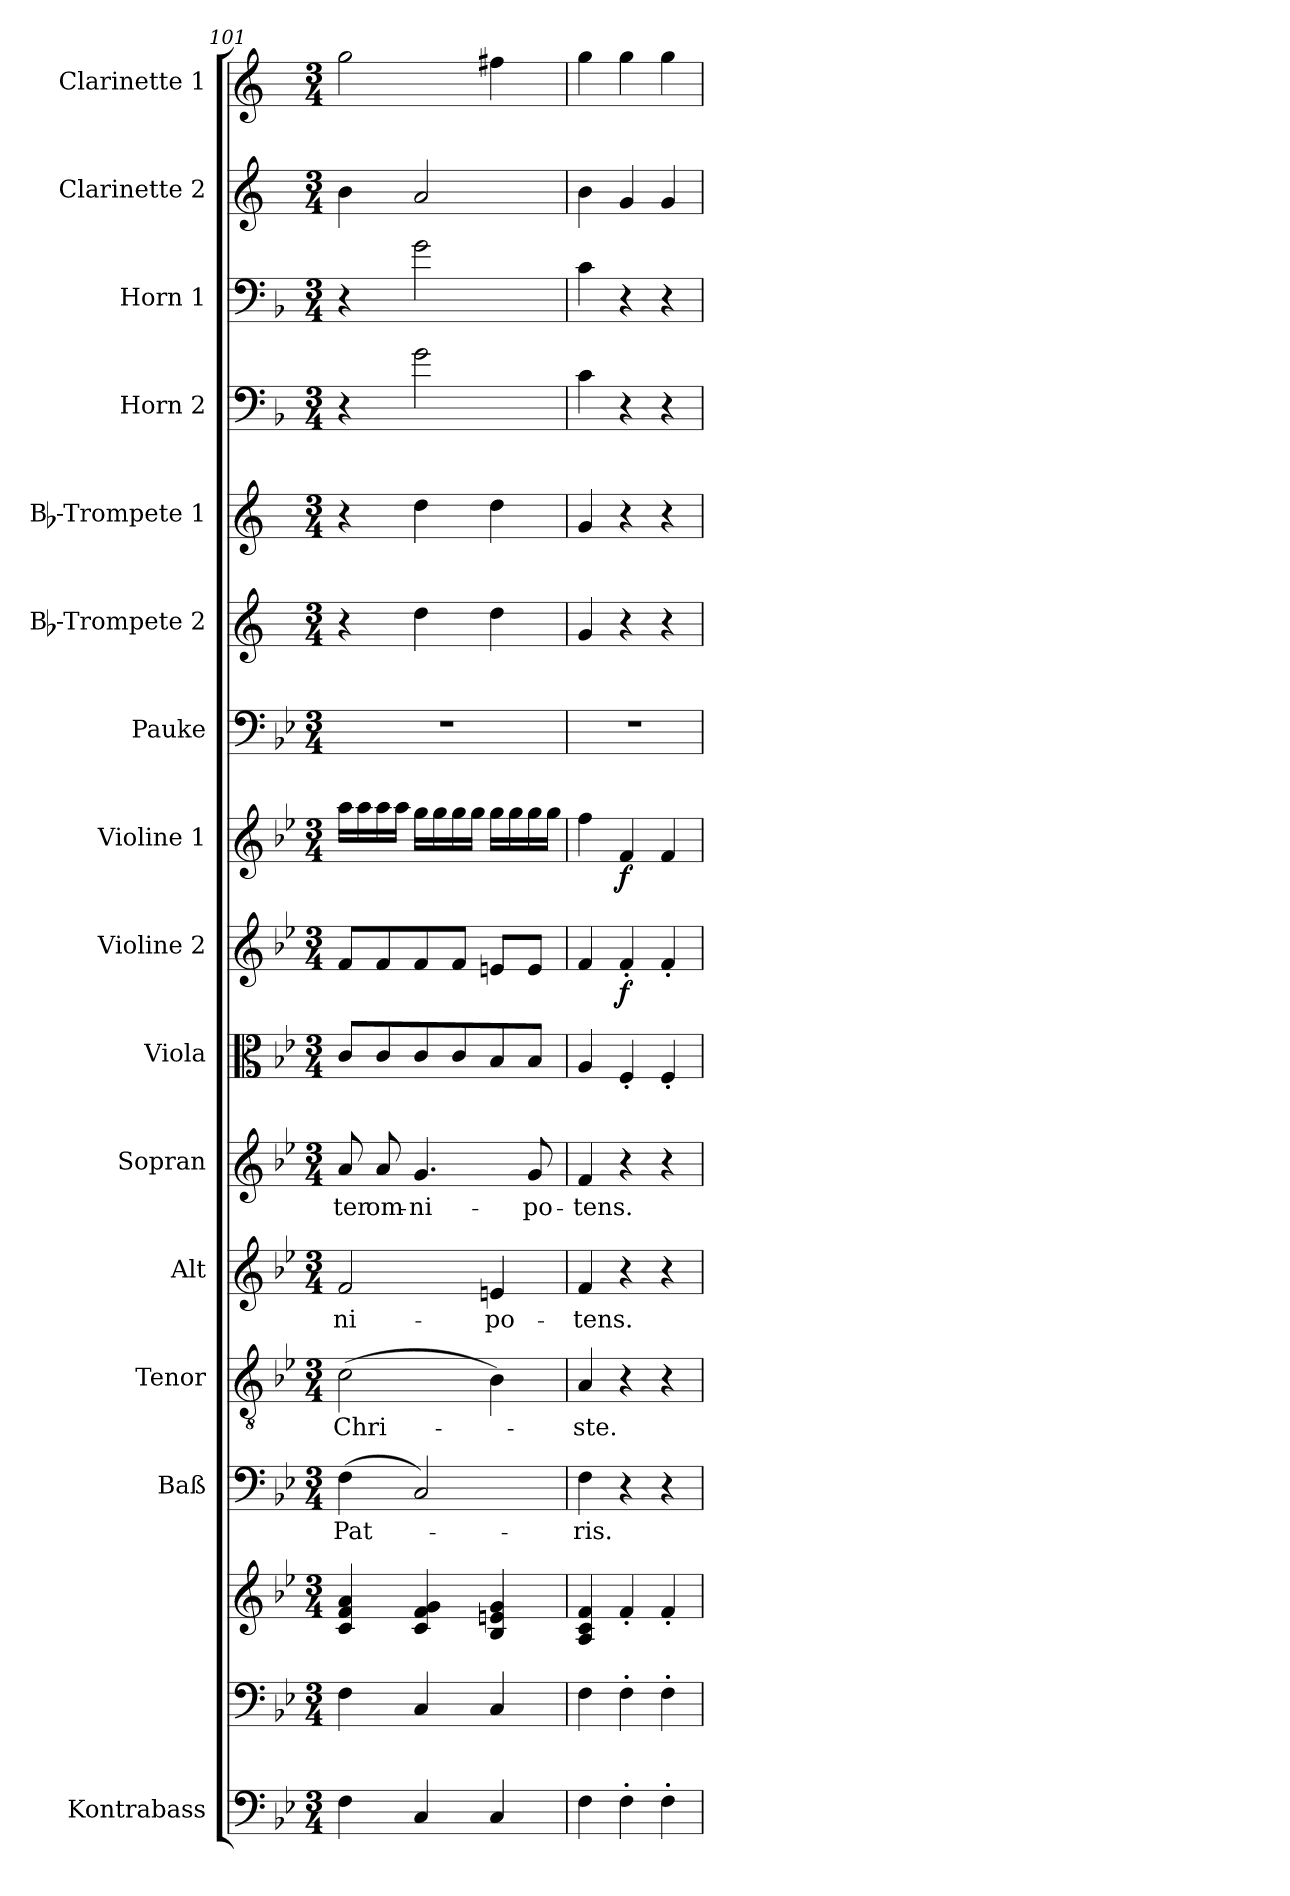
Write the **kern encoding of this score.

**kern	**kern	**kern	**kern	**text	**kern	**text	**kern	**text	**kern	**text	**kern	**kern	**dynam	**kern	**dynam	**kern	**kern	**kern	**kern	**kern	**kern	**kern
*part16	*part15	*part15	*part14	*part14	*part13	*part13	*part12	*part12	*part11	*part11	*part10	*part9	*part9	*part8	*part8	*part7	*part6	*part5	*part4	*part3	*part2	*part1
*staff17	*staff16	*staff15	*staff14	*staff14	*staff13	*staff13	*staff12	*staff12	*staff11	*staff11	*staff10	*staff9	*staff9	*staff8	*staff8	*staff7	*staff6	*staff5	*staff4	*staff3	*staff2	*staff1
*I"Kontrabass	*	*	*I"Baß	*	*I"Tenor	*	*I"Alt	*	*I"Sopran	*	*I"Viola	*I"Violine 2	*	*I"Violine 1	*	*I"Pauke	*I"Bb-Trompete 2	*I"Bb-Trompete 1	*I"Horn 2	*I"Horn 1	*I"Clarinette 2	*I"Clarinette 1
*I'Kb.	*	*	*I'Baß	*	*I'Ten	*	*I'Alt	*	*I'Sop	*	*I'Vla.	*I'Vln. 2	*	*I'Vln. 1	*	*I'Pk.	*I'Bb Trp. 2	*I'Bb Trp. 1	*I'Hrn. 2	*I'Hrn. 1	*I'Cl. 2	*I'Cl. 1
*clefF4	*clefF4	*clefG2	*clefF4	*	*clefGv2	*	*clefG2	*	*clefG2	*	*clefC3	*clefG2	*	*clefG2	*	*clefF4	*clefG2	*clefG2	*clefF4	*clefF4	*clefG2	*clefG2
*ITrd7c12	*	*	*	*	*	*	*	*	*	*	*	*	*	*	*	*	*ITrd1c2	*ITrd1c2	*ITrd4c7	*ITrd4c7	*ITrd1c2	*ITrd1c2
*k[b-e-]	*k[b-e-]	*k[b-e-]	*k[b-e-]	*	*k[b-e-]	*	*k[b-e-]	*	*k[b-e-]	*	*k[b-e-]	*k[b-e-]	*	*k[b-e-]	*	*k[b-e-]	*k[b-e-]	*k[b-e-]	*k[b-e-]	*k[b-e-]	*k[b-e-]	*k[b-e-]
*B-:	*B-:	*B-:	*B-:	*	*B-:	*	*B-:	*	*B-:	*	*B-:	*B-:	*	*B-:	*	*B-:	*B-:	*B-:	*B-:	*B-:	*B-:	*B-:
*M3/4	*M3/4	*M3/4	*M3/4	*	*M3/4	*	*M3/4	*	*M3/4	*	*M3/4	*M3/4	*	*M3/4	*	*M3/4	*M3/4	*M3/4	*M3/4	*M3/4	*M3/4	*M3/4
=101	=101	=101	=101	=101	=101	=101	=101	=101	=101	=101	=101	=101	=101	=101	=101	=101	=101	=101	=101	=101	=101	=101
!	!	!	!	!LO:LY:b	!	!LO:LY:b	!	!LO:LY:b	!	!LO:LY:b	!	!	!	!	!	!	!	!	!	!	!	!
4FF\	4F\	4c/ 4f/ 4a/	(>4F\	Pat-	(>2c\	Chri-	2f/	-ni-	8a/	-ter	8c/L	8f/L	.	16aa\LL	.	2.r	4r	4r	4r	4r	4a\	2ff\
.	.	.	.	.	.	.	.	.	.	.	.	.	.	16aa\	.	.	.	.	.	.	.	.
!	!	!	!	!	!	!	!	!	!	!LO:LY:b	!	!	!	!	!	!	!	!	!	!	!	!
.	.	.	.	.	.	.	.	.	8a/	om-	8c/	8f/	.	16aa\	.	.	.	.	.	.	.	.
.	.	.	.	.	.	.	.	.	.	.	.	.	.	16aa\JJ	.	.	.	.	.	.	.	.
!	!	!	!	!	!	!	!	!	!	!LO:LY:b	!	!	!	!	!	!	!	!	!	!	!	!
4CC/	4C/	4c/ 4f/ 4g/	2C/)	.	.	.	.	.	4.g/	-ni-	8c/	8f/	.	16gg\LL	.	.	4cc\	4cc\	2c\	2c\	2g/	.
.	.	.	.	.	.	.	.	.	.	.	.	.	.	16gg\	.	.	.	.	.	.	.	.
.	.	.	.	.	.	.	.	.	.	.	8c/	8f/J	.	16gg\	.	.	.	.	.	.	.	.
.	.	.	.	.	.	.	.	.	.	.	.	.	.	16gg\JJ	.	.	.	.	.	.	.	.
!	!	!	!	!	!	!	!	!LO:LY:b	!	!	!	!	!	!	!	!	!	!	!	!	!	!
4CC/	4C/	4B-/ 4en/ 4g/	.	.	4B-\)	.	4en/	-po-	.	.	8B-/	8en/L	.	16gg\LL	.	.	4cc\	4cc\	.	.	.	4een\
.	.	.	.	.	.	.	.	.	.	.	.	.	.	16gg\	.	.	.	.	.	.	.	.
!	!	!	!	!	!	!	!	!	!	!LO:LY:b	!	!	!	!	!	!	!	!	!	!	!	!
.	.	.	.	.	.	.	.	.	8g/	-po-	8B-/J	8e/J	.	16gg\	.	.	.	.	.	.	.	.
.	.	.	.	.	.	.	.	.	.	.	.	.	.	16gg\JJ	.	.	.	.	.	.	.	.
=102	=102	=102	=102	=102	=102	=102	=102	=102	=102	=102	=102	=102	=102	=102	=102	=102	=102	=102	=102	=102	=102	=102
!	!	!	!	!LO:LY:b	!	!LO:LY:b	!	!LO:LY:b	!	!LO:LY:b	!	!	!	!	!	!	!	!	!	!	!	!
4FF\	4F\	4A/ 4c/ 4f/	4F\	-ris.	4A/	-ste.	4f/	-tens.	4f/	-tens.	4A/	4f/	.	4ff\	.	2.r	4f/	4f/	4F\	4F\	4a\	4ff\
!	!	!	!	!	!	!	!	!	!	!	!	!	!LO:DY:b	!	!LO:DY:b	!	!	!	!	!	!	!
4FF'>\	4F'>\	4f'</	4r	.	4r	.	4r	.	4r	.	4F'</	4f'</	f	4f/	f	.	4r	4r	4r	4r	4f/	4ff\
4FF'>\	4F'>\	4f'</	4r	.	4r	.	4r	.	4r	.	4F'</	4f'</	.	4f/	.	.	4r	4r	4r	4r	4f/	4ff\
=	=	=	=	=	=	=	=	=	=	=	=	=	=	=	=	=	=	=	=	=	=	=
*-	*-	*-	*-	*-	*-	*-	*-	*-	*-	*-	*-	*-	*-	*-	*-	*-	*-	*-	*-	*-	*-	*-
